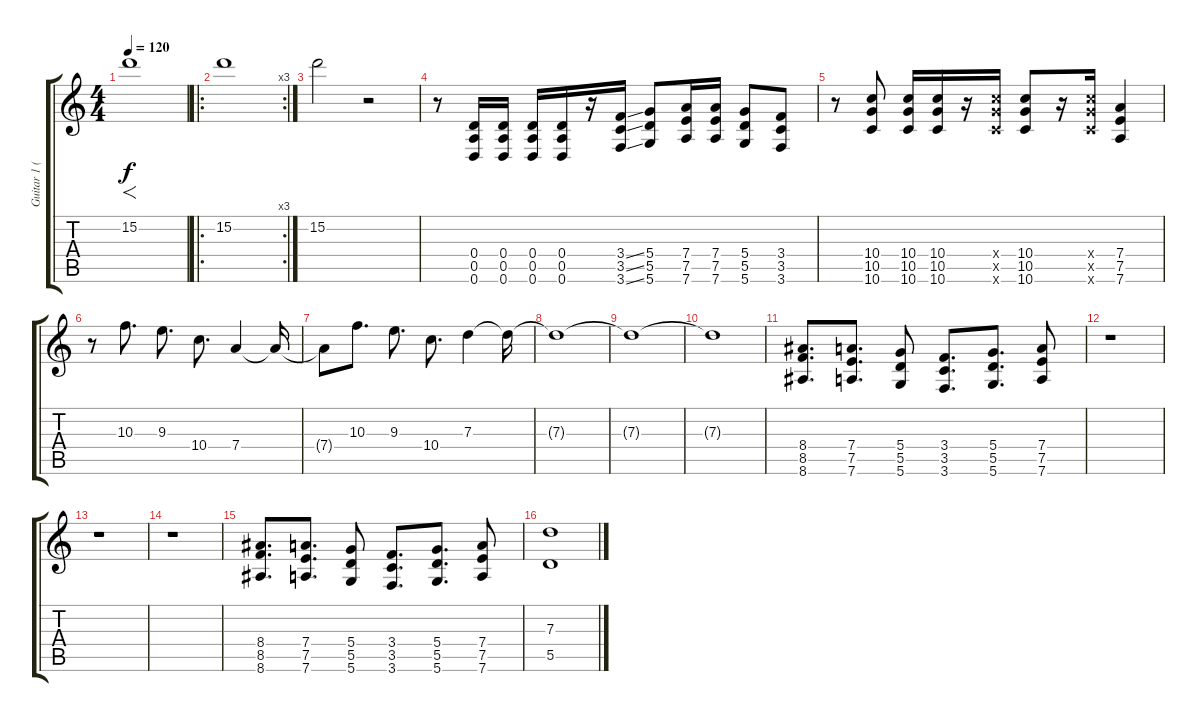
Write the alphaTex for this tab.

\track ("Guitar 1 (Barry)" "Guitar 1 (") {instrument distortionguitar}
\staff {score tabs}
\tuning (E4 B3 G3 D3 A2 D2) {hide}
\ts (4 4)
\tempo 120
\clef g2
\ks c
15.2.1{f dy f instrument distortionguitar} |
\ro
\rc 3
15.2.1 |
15.2.2 r.2 |
r.8 (0.4 0.5 0.6).16 (0.4 0.5 0.6).16 (0.4 0.5 0.6).16 (0.4 0.5 0.6).16 r.16 (3.4{ss} 3.5{ss} 3.6{ss}).16 (5.4 5.5 5.6).8 (7.4 7.5 7.6).16 (7.4 7.5 7.6).16 (5.4 5.5 5.6).8 (3.4 3.5 3.6).8 |
r.8 (10.4 10.5 10.6).8 (10.4 10.5 10.6).16 (10.4 10.5 10.6).16 r.16 (10.4{x} 10.5{x} 10.6{x}).16 (10.4 10.5 10.6).8 r.16 (10.4{x} 10.5{x} 10.6{x}).16 (7.4 7.5 7.6).4 |
r.8 10.3.8{d} 9.3.8{d} 10.4.8{d} 7.4.4 7.4{t}.16 |
7.4{t}.8 10.3.8{d} 9.3.8{d} 10.4.8{d} 7.3.4 7.3{t}.16 |
7.3{t}.1 |
7.3{t}.1 |
7.3{t}.1 |
(8.4 8.5 8.6).8{d} (7.4 7.5 7.6).8{d} (5.4 5.5 5.6).8 (3.4 3.5 3.6).8{d} (5.4 5.5 5.6).8{d} (7.4 7.5 7.6).8 |
r.1 |
r.1 |
r.1 |
(8.4 8.5 8.6).8{d} (7.4 7.5 7.6).8{d} (5.4 5.5 5.6).8 (3.4 3.5 3.6).8{d} (5.4 5.5 5.6).8{d} (7.4 7.5 7.6).8 |
(7.3 5.5).1
